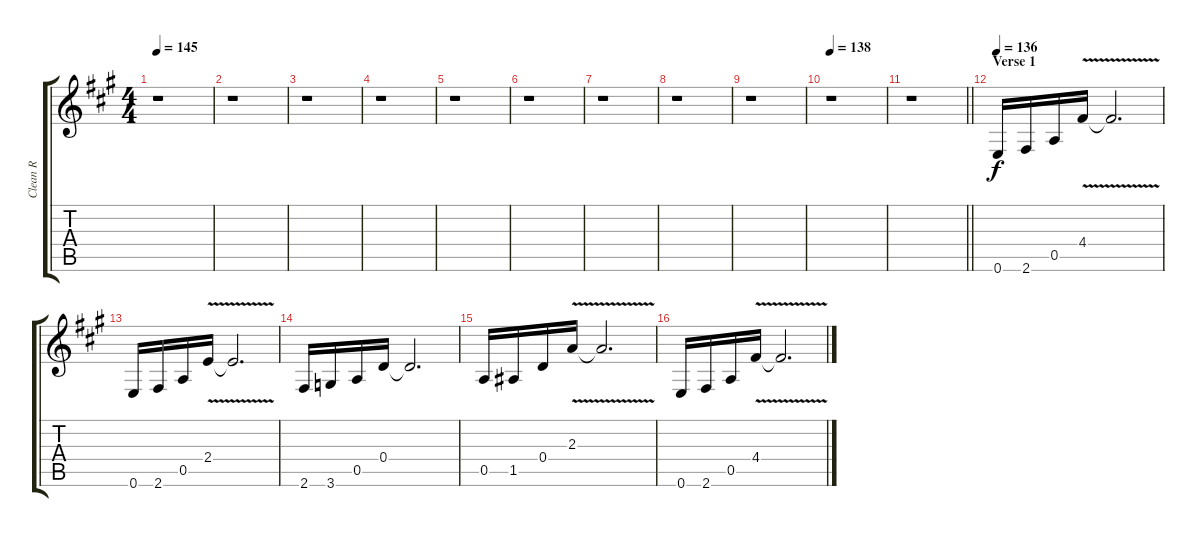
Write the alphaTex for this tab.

\track ("Clean R" "Clean R") {instrument acousticguitarnylon}
\staff {score tabs}
\tuning (E4 B3 G3 D3 A2 E2) {hide}
\ts (4 4)
\tempo 145
\clef g2
\ks a
r.1{dy f} |
r.1 |
r.1 |
r.1 |
r.1 |
r.1 |
r.1 |
r.1 |
r.1 |
\tempo 138
r.1 |
\barLineRight lightlight
r.1 |
\section ("" "Verse 1")
\tempo 136
0.6.16 2.6.16 0.5.16 4.4{v}.16 4.4{v t}.2{d} |
0.6.16 2.6.16 0.5.16 2.4{v}.16 2.4{v t}.2{d} |
2.6.16 3.6.16 0.5.16 0.4.16 0.4{t}.2{d} |
0.5.16 1.5.16 0.4.16 2.3{v}.16 2.3{v t}.2{d} |
0.6.16 2.6.16 0.5.16 4.4{v}.16 4.4{v t}.2{d}
